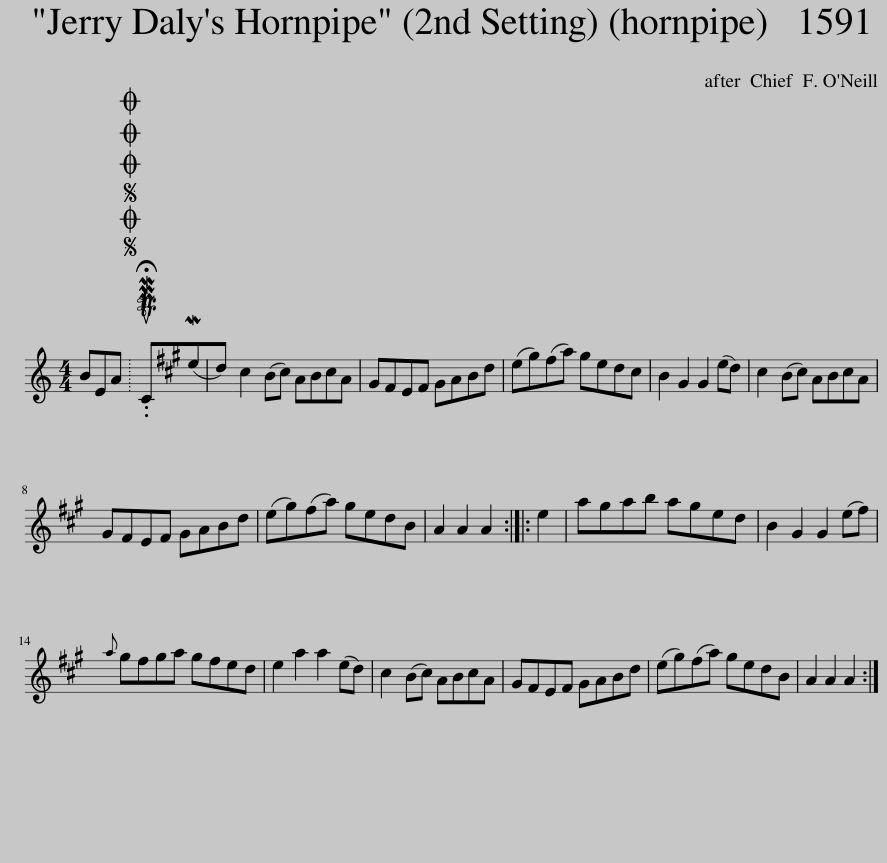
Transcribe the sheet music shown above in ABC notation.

X:1
L:1/8
M:4/4
I:linebreak $
K:C
V:1 treble
V:1
 BEA |SOSOOO .!fermata!PMTuC(Med) | ^c2 (Bc) ABcA | ^G^FEF GABd | (e^g)(^fa) ged^c | %5
 B2 ^G2 G2 (ed) | ^c2 (Bc) ABcA |$ ^G^FEF GABd | (e^g)(^fa) gedB | A2 A2 A2 :: %10
 e2 | a^gab aged | B2 ^G2 G2 (e^f) |${a} ^g^fga gfed | e2 a2 a2 (ed) | %15
 ^c2 (Bc) ABcA | ^G^FEF GABd | (e^g)(^fa) gedB | A2 A2 A2 :| %19
